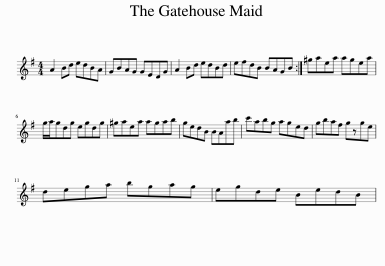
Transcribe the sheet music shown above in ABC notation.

X:1
L:1/8
M:4/4
I:linebreak $
K:G
V:1 treble
V:1
 A2 Bd edBA | GBAG GEDG | A2 Bd edBd | efdB BAGB :| ^gaea agea |$ %5
 g/a/gdg egdg | ^gaea agab | gedB BAab | c'abg aged | gbaf gzge |$ %10
 dega bgag | egde BedB | %12
